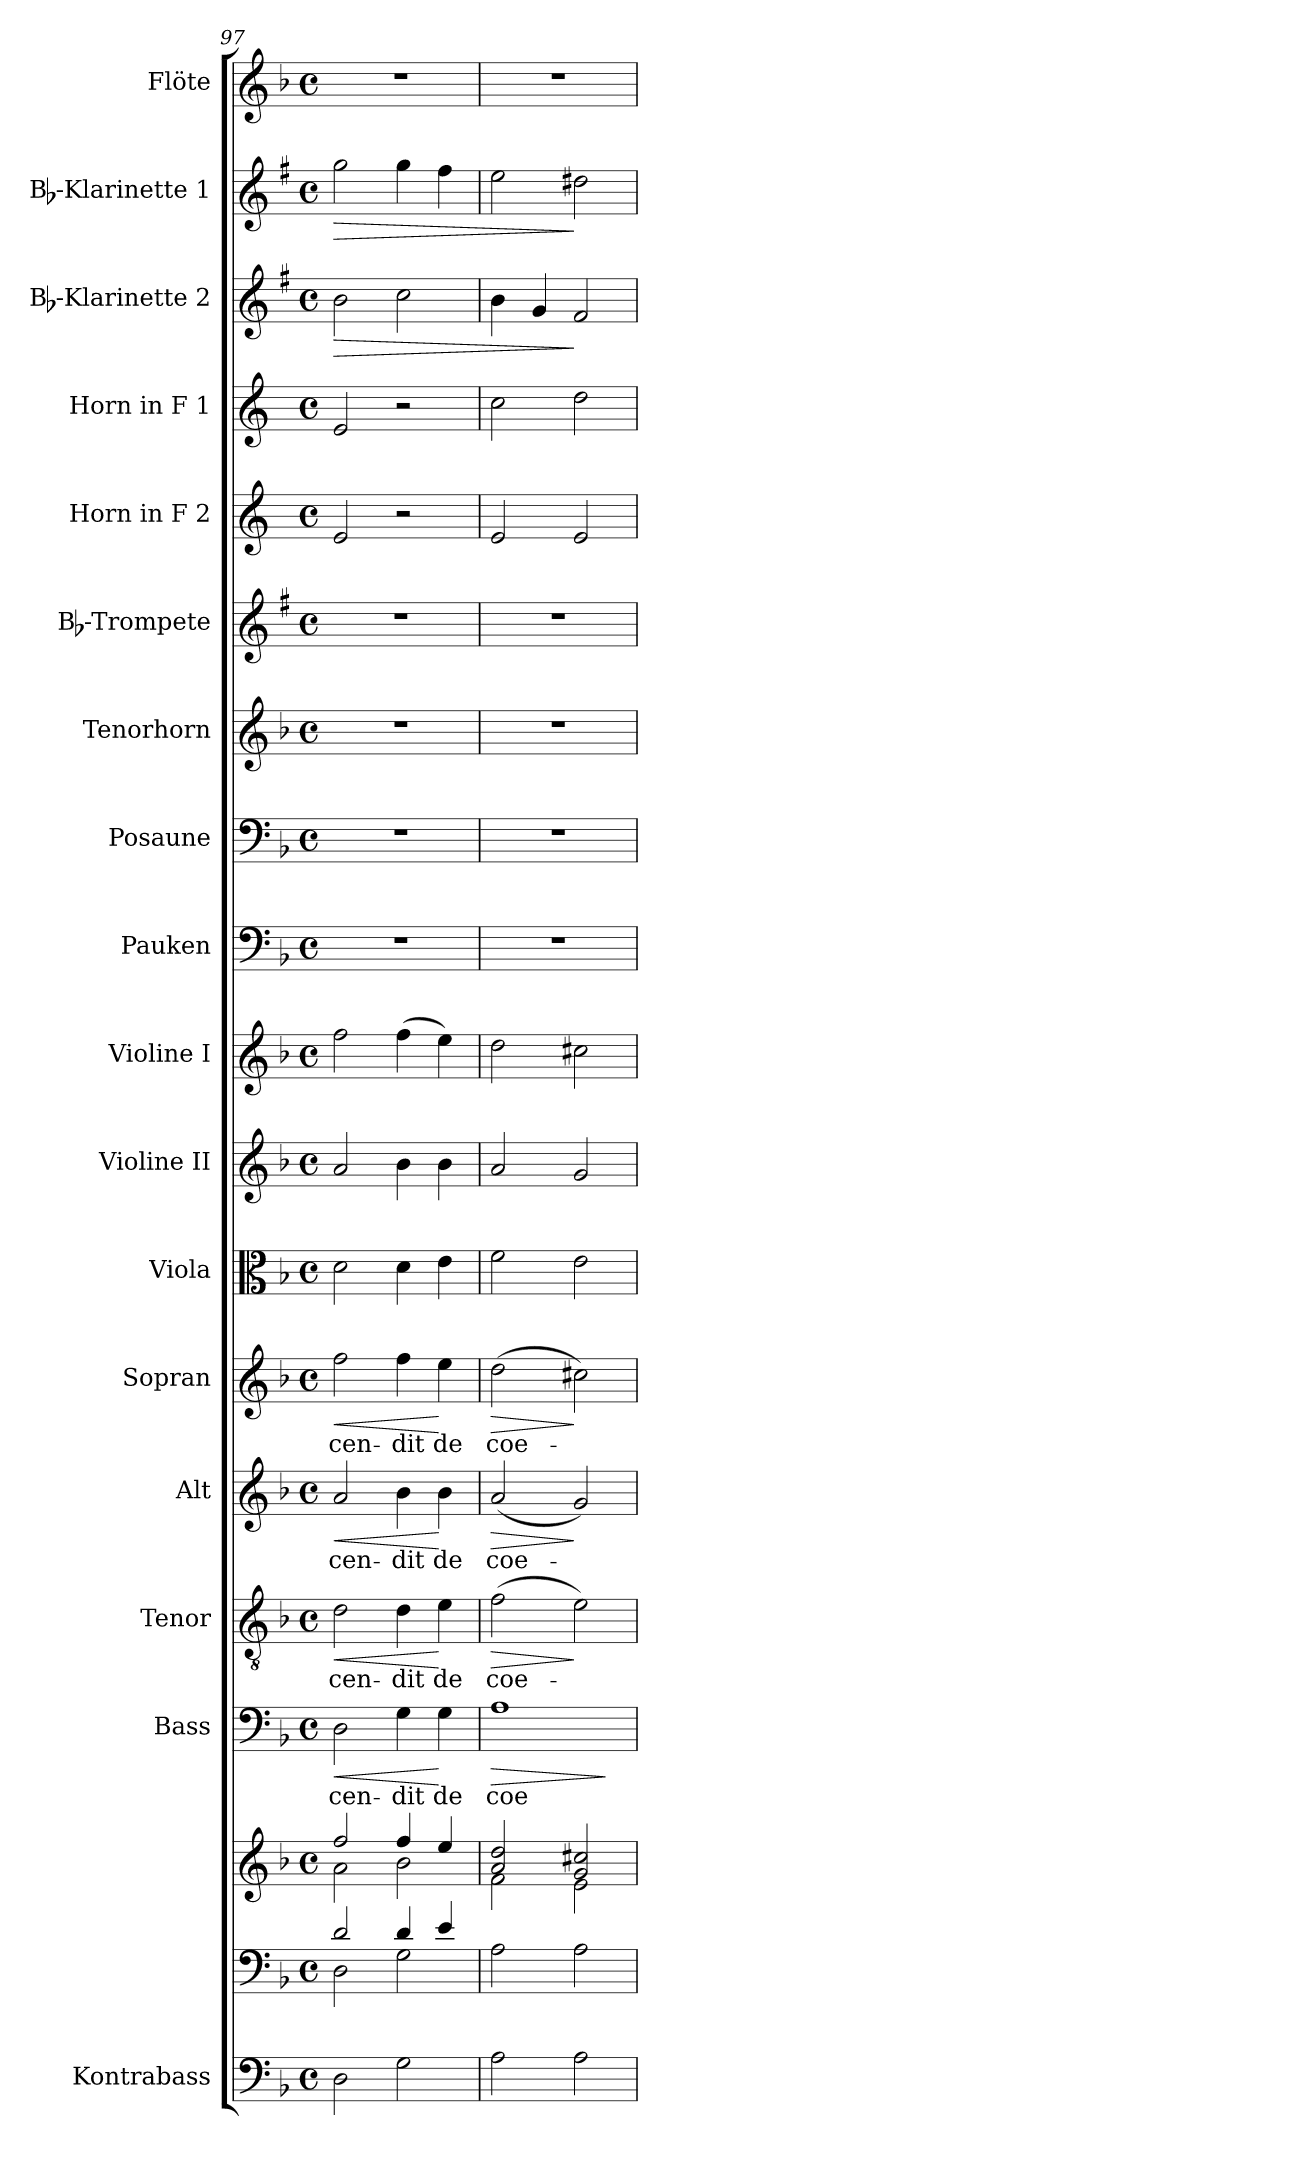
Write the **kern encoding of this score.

**kern	**kern	**kern	**kern	**text	**dynam	**kern	**text	**dynam	**kern	**text	**dynam	**kern	**text	**dynam	**kern	**kern	**kern	**kern	**kern	**kern	**kern	**kern	**kern	**kern	**dynam	**kern	**dynam	**kern
*part18	*part17	*part17	*part16	*part16	*part16	*part15	*part15	*part15	*part14	*part14	*part14	*part13	*part13	*part13	*part12	*part11	*part10	*part9	*part8	*part7	*part6	*part5	*part4	*part3	*part3	*part2	*part2	*part1
*staff19	*staff18	*staff17	*staff16	*staff16	*staff16	*staff15	*staff15	*staff15	*staff14	*staff14	*staff14	*staff13	*staff13	*staff13	*staff12	*staff11	*staff10	*staff9	*staff8	*staff7	*staff6	*staff5	*staff4	*staff3	*staff3	*staff2	*staff2	*staff1
*I"Kontrabass	*	*	*I"Bass	*	*	*I"Tenor	*	*	*I"Alt	*	*	*I"Sopran	*	*	*I"Viola	*I"Violine II	*I"Violine I	*I"Pauken	*I"Posaune	*I"Tenorhorn	*I"Bb-Trompete	*I"Horn in F 2	*I"Horn in F 1	*I"Bb-Klarinette 2	*	*I"Bb-Klarinette 1	*	*I"Flöte
*I'Kb.	*	*	*I'B.	*	*	*I'T.	*	*	*I'A.	*	*	*I'S.	*	*	*I'Vla.	*I'Vl. II	*I'Vl. I	*I'Pk.	*I'Pos.	*I'T. Hrn.	*I'Bb Trp.	*	*	*I'Bb Kl. 2	*	*I'Bb Kl. 1	*	*I'Fl.
*clefF4	*clefF4	*clefG2	*clefF4	*	*	*clefGv2	*	*	*clefG2	*	*	*clefG2	*	*	*clefC3	*clefG2	*clefG2	*clefF4	*clefF4	*clefG2	*clefG2	*clefG2	*clefG2	*clefG2	*	*clefG2	*	*clefG2
*ITrd7c12	*	*	*	*	*	*	*	*	*	*	*	*	*	*	*	*	*	*	*	*ITrd8c14	*ITrd1c2	*ITrd4c7	*ITrd4c7	*ITrd1c2	*	*ITrd1c2	*	*
*k[b-]	*k[b-]	*k[b-]	*k[b-]	*	*	*k[b-]	*	*	*k[b-]	*	*	*k[b-]	*	*	*k[b-]	*k[b-]	*k[b-]	*k[b-]	*k[b-]	*k[b-]	*k[b-]	*k[b-]	*k[b-]	*k[b-]	*	*k[b-]	*	*k[b-]
*F:	*F:	*F:	*F:	*	*	*F:	*	*	*F:	*	*	*F:	*	*	*F:	*F:	*F:	*F:	*F:	*F:	*F:	*F:	*F:	*F:	*	*F:	*	*F:
*M4/4	*M4/4	*M4/4	*M4/4	*	*	*M4/4	*	*	*M4/4	*	*	*M4/4	*	*	*M4/4	*M4/4	*M4/4	*M4/4	*M4/4	*M4/4	*M4/4	*M4/4	*M4/4	*M4/4	*	*M4/4	*	*M4/4
*met(c)	*met(c)	*met(c)	*met(c)	*	*	*met(c)	*	*	*met(c)	*	*	*met(c)	*	*	*met(c)	*met(c)	*met(c)	*met(c)	*met(c)	*met(c)	*met(c)	*met(c)	*met(c)	*met(c)	*	*met(c)	*	*met(c)
=97	=97	=97	=97	=97	=97	=97	=97	=97	=97	=97	=97	=97	=97	=97	=97	=97	=97	=97	=97	=97	=97	=97	=97	=97	=97	=97	=97	=97
*	*^	*^	*	*	*	*	*	*	*	*	*	*	*	*	*	*	*	*	*	*	*	*	*	*	*	*	*	*
!	!	!	!	!	!	!LO:LY:b	!LO:HP:b	!	!LO:LY:b	!LO:HP:b	!	!LO:LY:b	!LO:HP:b	!	!LO:LY:b	!LO:HP:b	!	!	!	!	!	!	!	!	!	!	!LO:HP:b	!	!LO:HP:b	!
2DD\	2d/	2D\	2ff/	2a\	2D\	-cen-	<	2d\	-cen-	<	2a/	-cen-	<	2ff\	-cen-	<	2d\	2a/	2ff\	1r	1r	1r	1r	2A/	2A/	2a\	>	2ff\	>	1r
!	!	!	!	!	!	!LO:LY:b	!	!	!LO:LY:b	!	!	!LO:LY:b	!	!	!LO:LY:b	!	!	!	!	!	!	!	!	!	!	!	!	!	!	!
2GG\	4d/	2G\	4ff/	2b-\	4G\	-dit	.	4d\	-dit	.	4b-\	-dit	.	4ff\	-dit	.	4d\	4b-\	(>4ff\	.	.	.	.	2r	2r	2b-\	.	4ff\	.	.
!	!	!	!	!	!	!LO:LY:b	!	!	!LO:LY:b	!	!	!LO:LY:b	!	!	!LO:LY:b	!	!	!	!	!	!	!	!	!	!	!	!	!	!	!
.	4e/	.	4ee/	.	4G\	de	[	4e\	de	[	4b-\	de	[	4ee\	de	[	4e\	4b-\	4ee\)	.	.	.	.	.	.	.	.	4ee\	.	.
*	*v	*v	*	*	*	*	*	*	*	*	*	*	*	*	*	*	*	*	*	*	*	*	*	*	*	*	*	*	*	*
=98	=98	=98	=98	=98	=98	=98	=98	=98	=98	=98	=98	=98	=98	=98	=98	=98	=98	=98	=98	=98	=98	=98	=98	=98	=98	=98	=98	=98	=98
!	!	!	!	!	!LO:LY:b	!LO:HP:b	!	!LO:LY:b	!LO:HP:b	!	!LO:LY:b	!LO:HP:b	!	!LO:LY:b	!LO:HP:b	!	!	!	!	!	!	!	!	!	!	!	!	!	!
2AA\	2A\	2a/ 2dd/	2f\	1A	coe-	>	(>2f\	coe-	>	(<2a/	coe-	>	(>2dd\	coe-	>	2f\	2a/	2dd\	1r	1r	1r	1r	2A/	2f\	4a\	.	2dd\	.	1r
.	.	.	.	.	.	.	.	.	.	.	.	.	.	.	.	.	.	.	.	.	.	.	.	.	4f/	.	.	.	.
2AA\	2A\	2g/ 2cc#X/	2e\	.	.	.	2e\)	.	]	2g/)	.	]	2cc#X\)	.	]	2e\	2g/	2cc#X\	.	.	.	.	2A/	2g\	2e/	]	2cc#X\	]	.
*	*	*v	*v	*	*	*	*	*	*	*	*	*	*	*	*	*	*	*	*	*	*	*	*	*	*	*	*	*	*
.	.	.	.	.	]	.	.	.	.	.	.	.	.	.	.	.	.	.	.	.	.	.	.	.	.	.	.	.
=	=	=	=	=	=	=	=	=	=	=	=	=	=	=	=	=	=	=	=	=	=	=	=	=	=	=	=	=
*-	*-	*-	*-	*-	*-	*-	*-	*-	*-	*-	*-	*-	*-	*-	*-	*-	*-	*-	*-	*-	*-	*-	*-	*-	*-	*-	*-	*-
